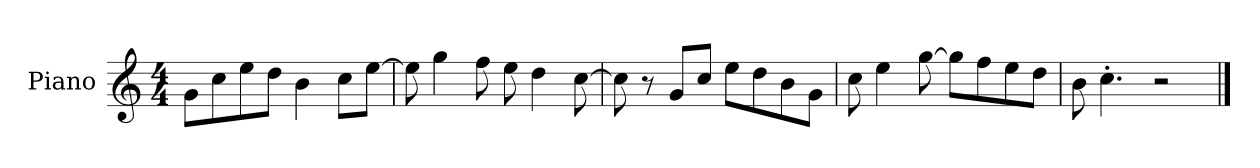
**kern
*part1
*staff1
*I"Piano
*I'P-no
*clefG2
*k[]
*M4/4
*MM90
=1
8g\L
8cc\
8ee\
8dd\J
4b\
8cc\L
[8ee\J
=2
8ee\]
4gg\
8ff\
8ee\
4dd\
[8cc\
=3
8cc\]
8r
8g/L
8cc/J
8ee\L
8dd\
8b\
8g\J
=4
8cc\
4ee\
[8gg\
8gg\L]
8ff\
8ee\
8dd\J
=5
8b\
4.cc'\
2r
==
*-
